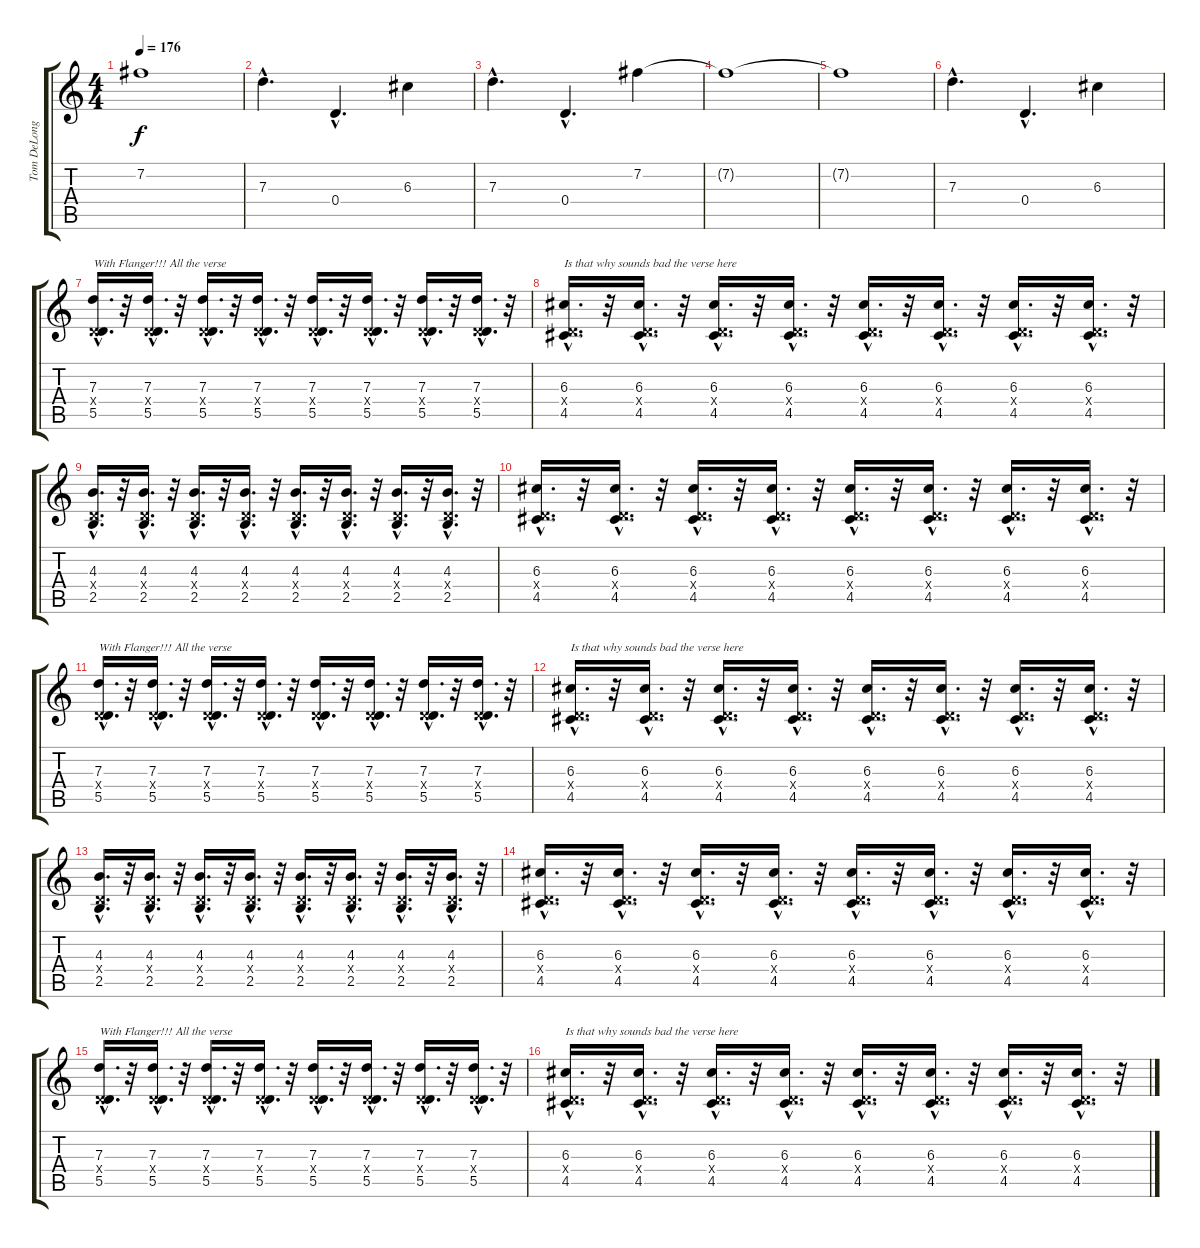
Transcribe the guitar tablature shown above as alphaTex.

\track ("Tom DeLonge - Guitar" "Tom DeLong") {instrument distortionguitar}
\staff {score tabs}
\tuning (E4 B3 G3 D3 A2 E2) {hide}
\ts (4 4)
\tempo 176
\clef g2
\ks c
7.2{t}.1{dy f} |
7.3{hac}.4{d} 0.4{hac}.4{d} 6.3.4 |
7.3{hac}.4{d} 0.4{hac}.4{d} 7.2.4 |
7.2{t}.1 |
7.2{t}.1 |
7.3{hac}.4{d} 0.4{hac}.4{d} 6.3.4 |
(7.3{hac} 0.4{hac x} 5.5{hac}).16{d txt "With Flanger!!! All the verse" volume 10 balance 0} r.32 (7.3{hac} 0.4{hac x} 5.5{hac}).16{d} r.32 (7.3{hac} 0.4{hac x} 5.5{hac}).16{d} r.32 (7.3{hac} 0.4{hac x} 5.5{hac}).16{d} r.32 (7.3{hac} 0.4{hac x} 5.5{hac}).16{d} r.32 (7.3{hac} 0.4{hac x} 5.5{hac}).16{d} r.32 (7.3{hac} 0.4{hac x} 5.5{hac}).16{d} r.32 (7.3{hac} 0.4{hac x} 5.5{hac}).16{d} r.32 |
(6.3{hac} 0.4{hac x} 4.5{hac}).16{d txt "Is that why sounds bad the verse here"} r.32 (6.3{hac} 0.4{hac x} 4.5{hac}).16{d} r.32 (6.3{hac} 0.4{hac x} 4.5{hac}).16{d} r.32 (6.3{hac} 0.4{hac x} 4.5{hac}).16{d} r.32 (6.3{hac} 0.4{hac x} 4.5{hac}).16{d} r.32 (6.3{hac} 0.4{hac x} 4.5{hac}).16{d} r.32 (6.3{hac} 0.4{hac x} 4.5{hac}).16{d} r.32 (6.3{hac} 0.4{hac x} 4.5{hac}).16{d} r.32 |
(4.3{hac} 0.4{hac x} 2.5{hac}).16{d} r.32 (4.3{hac} 0.4{hac x} 2.5{hac}).16{d} r.32 (4.3{hac} 0.4{hac x} 2.5{hac}).16{d} r.32 (4.3{hac} 0.4{hac x} 2.5{hac}).16{d} r.32 (4.3{hac} 0.4{hac x} 2.5{hac}).16{d} r.32 (4.3{hac} 0.4{hac x} 2.5{hac}).16{d} r.32 (4.3{hac} 0.4{hac x} 2.5{hac}).16{d} r.32 (4.3{hac} 0.4{hac x} 2.5{hac}).16{d} r.32 |
(6.3{hac} 0.4{hac x} 4.5{hac}).16{d} r.32 (6.3{hac} 0.4{hac x} 4.5{hac}).16{d} r.32 (6.3{hac} 0.4{hac x} 4.5{hac}).16{d} r.32 (6.3{hac} 0.4{hac x} 4.5{hac}).16{d} r.32 (6.3{hac} 0.4{hac x} 4.5{hac}).16{d} r.32 (6.3{hac} 0.4{hac x} 4.5{hac}).16{d} r.32 (6.3{hac} 0.4{hac x} 4.5{hac}).16{d} r.32 (6.3{hac} 0.4{hac x} 4.5{hac}).16{d} r.32 |
(7.3{hac} 0.4{hac x} 5.5{hac}).16{d txt "With Flanger!!! All the verse" volume 10 balance 0} r.32 (7.3{hac} 0.4{hac x} 5.5{hac}).16{d} r.32 (7.3{hac} 0.4{hac x} 5.5{hac}).16{d} r.32 (7.3{hac} 0.4{hac x} 5.5{hac}).16{d} r.32 (7.3{hac} 0.4{hac x} 5.5{hac}).16{d} r.32 (7.3{hac} 0.4{hac x} 5.5{hac}).16{d} r.32 (7.3{hac} 0.4{hac x} 5.5{hac}).16{d} r.32 (7.3{hac} 0.4{hac x} 5.5{hac}).16{d} r.32 |
(6.3{hac} 0.4{hac x} 4.5{hac}).16{d txt "Is that why sounds bad the verse here"} r.32 (6.3{hac} 0.4{hac x} 4.5{hac}).16{d} r.32 (6.3{hac} 0.4{hac x} 4.5{hac}).16{d} r.32 (6.3{hac} 0.4{hac x} 4.5{hac}).16{d} r.32 (6.3{hac} 0.4{hac x} 4.5{hac}).16{d} r.32 (6.3{hac} 0.4{hac x} 4.5{hac}).16{d} r.32 (6.3{hac} 0.4{hac x} 4.5{hac}).16{d} r.32 (6.3{hac} 0.4{hac x} 4.5{hac}).16{d} r.32 |
(4.3{hac} 0.4{hac x} 2.5{hac}).16{d} r.32 (4.3{hac} 0.4{hac x} 2.5{hac}).16{d} r.32 (4.3{hac} 0.4{hac x} 2.5{hac}).16{d} r.32 (4.3{hac} 0.4{hac x} 2.5{hac}).16{d} r.32 (4.3{hac} 0.4{hac x} 2.5{hac}).16{d} r.32 (4.3{hac} 0.4{hac x} 2.5{hac}).16{d} r.32 (4.3{hac} 0.4{hac x} 2.5{hac}).16{d} r.32 (4.3{hac} 0.4{hac x} 2.5{hac}).16{d} r.32 |
(6.3{hac} 0.4{hac x} 4.5{hac}).16{d} r.32 (6.3{hac} 0.4{hac x} 4.5{hac}).16{d} r.32 (6.3{hac} 0.4{hac x} 4.5{hac}).16{d} r.32 (6.3{hac} 0.4{hac x} 4.5{hac}).16{d} r.32 (6.3{hac} 0.4{hac x} 4.5{hac}).16{d} r.32 (6.3{hac} 0.4{hac x} 4.5{hac}).16{d} r.32 (6.3{hac} 0.4{hac x} 4.5{hac}).16{d} r.32 (6.3{hac} 0.4{hac x} 4.5{hac}).16{d} r.32 |
(7.3{hac} 0.4{hac x} 5.5{hac}).16{d txt "With Flanger!!! All the verse" volume 10 balance 0} r.32 (7.3{hac} 0.4{hac x} 5.5{hac}).16{d} r.32 (7.3{hac} 0.4{hac x} 5.5{hac}).16{d} r.32 (7.3{hac} 0.4{hac x} 5.5{hac}).16{d} r.32 (7.3{hac} 0.4{hac x} 5.5{hac}).16{d} r.32 (7.3{hac} 0.4{hac x} 5.5{hac}).16{d} r.32 (7.3{hac} 0.4{hac x} 5.5{hac}).16{d} r.32 (7.3{hac} 0.4{hac x} 5.5{hac}).16{d} r.32 |
(6.3{hac} 0.4{hac x} 4.5{hac}).16{d txt "Is that why sounds bad the verse here"} r.32 (6.3{hac} 0.4{hac x} 4.5{hac}).16{d} r.32 (6.3{hac} 0.4{hac x} 4.5{hac}).16{d} r.32 (6.3{hac} 0.4{hac x} 4.5{hac}).16{d} r.32 (6.3{hac} 0.4{hac x} 4.5{hac}).16{d} r.32 (6.3{hac} 0.4{hac x} 4.5{hac}).16{d} r.32 (6.3{hac} 0.4{hac x} 4.5{hac}).16{d} r.32 (6.3{hac} 0.4{hac x} 4.5{hac}).16{d} r.32
